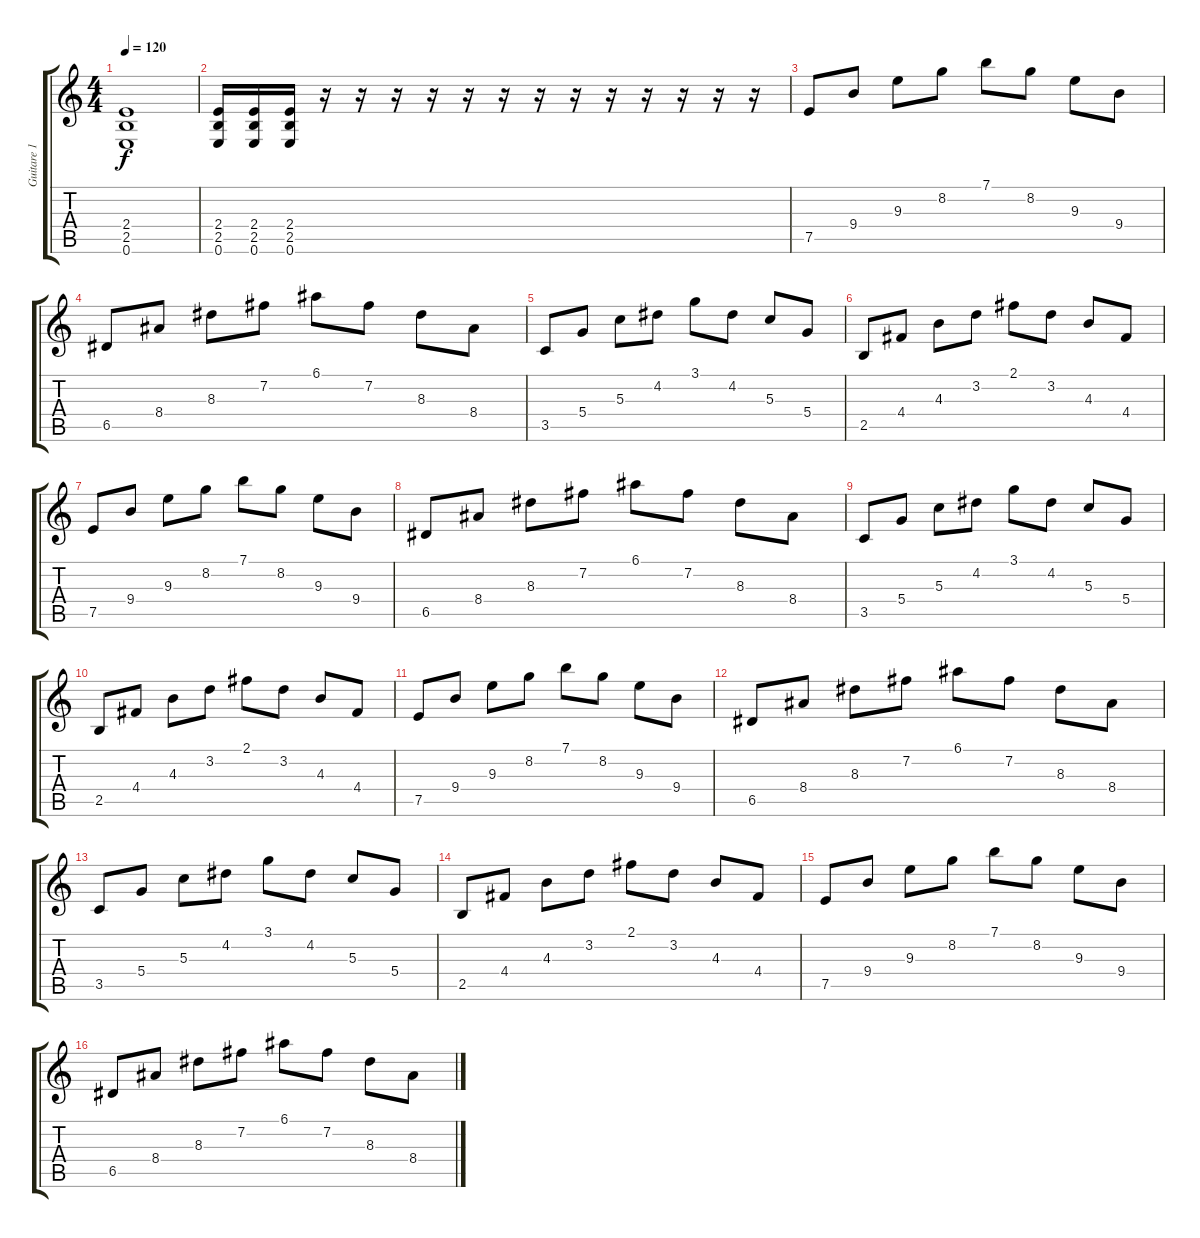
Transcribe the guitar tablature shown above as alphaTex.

\track ("Guitare 1" "Guitare 1") {instrument distortionguitar}
\staff {score tabs}
\tuning (E4 B3 G3 D3 A2 E2) {hide}
\ts (4 4)
\tempo 120
\clef g2
\ks c
(2.4{t} 2.5{t} 0.6{t}).1{dy f} |
(2.4 2.5 0.6).16 (2.4 2.5 0.6).16 (2.4 2.5 0.6).16 r.16 r.16 r.16 r.16 r.16 r.16 r.16 r.16 r.16 r.16 r.16 r.16 r.16 |
7.5.8 9.4.8 9.3.8 8.2.8 7.1.8 8.2.8 9.3.8 9.4.8 |
6.5.8 8.4.8 8.3.8 7.2.8 6.1.8 7.2.8 8.3.8 8.4.8 |
3.5.8 5.4.8 5.3.8 4.2.8 3.1.8 4.2.8 5.3.8 5.4.8 |
2.5.8 4.4.8 4.3.8 3.2.8 2.1.8 3.2.8 4.3.8 4.4.8 |
7.5.8 9.4.8 9.3.8 8.2.8 7.1.8 8.2.8 9.3.8 9.4.8 |
6.5.8 8.4.8 8.3.8 7.2.8 6.1.8 7.2.8 8.3.8 8.4.8 |
3.5.8 5.4.8 5.3.8 4.2.8 3.1.8 4.2.8 5.3.8 5.4.8 |
2.5.8 4.4.8 4.3.8 3.2.8 2.1.8 3.2.8 4.3.8 4.4.8 |
7.5.8 9.4.8 9.3.8 8.2.8 7.1.8 8.2.8 9.3.8 9.4.8 |
6.5.8 8.4.8 8.3.8 7.2.8 6.1.8 7.2.8 8.3.8 8.4.8 |
3.5.8 5.4.8 5.3.8 4.2.8 3.1.8 4.2.8 5.3.8 5.4.8 |
2.5.8 4.4.8 4.3.8 3.2.8 2.1.8 3.2.8 4.3.8 4.4.8 |
7.5.8 9.4.8 9.3.8 8.2.8 7.1.8 8.2.8 9.3.8 9.4.8 |
6.5.8 8.4.8 8.3.8 7.2.8 6.1.8 7.2.8 8.3.8 8.4.8
